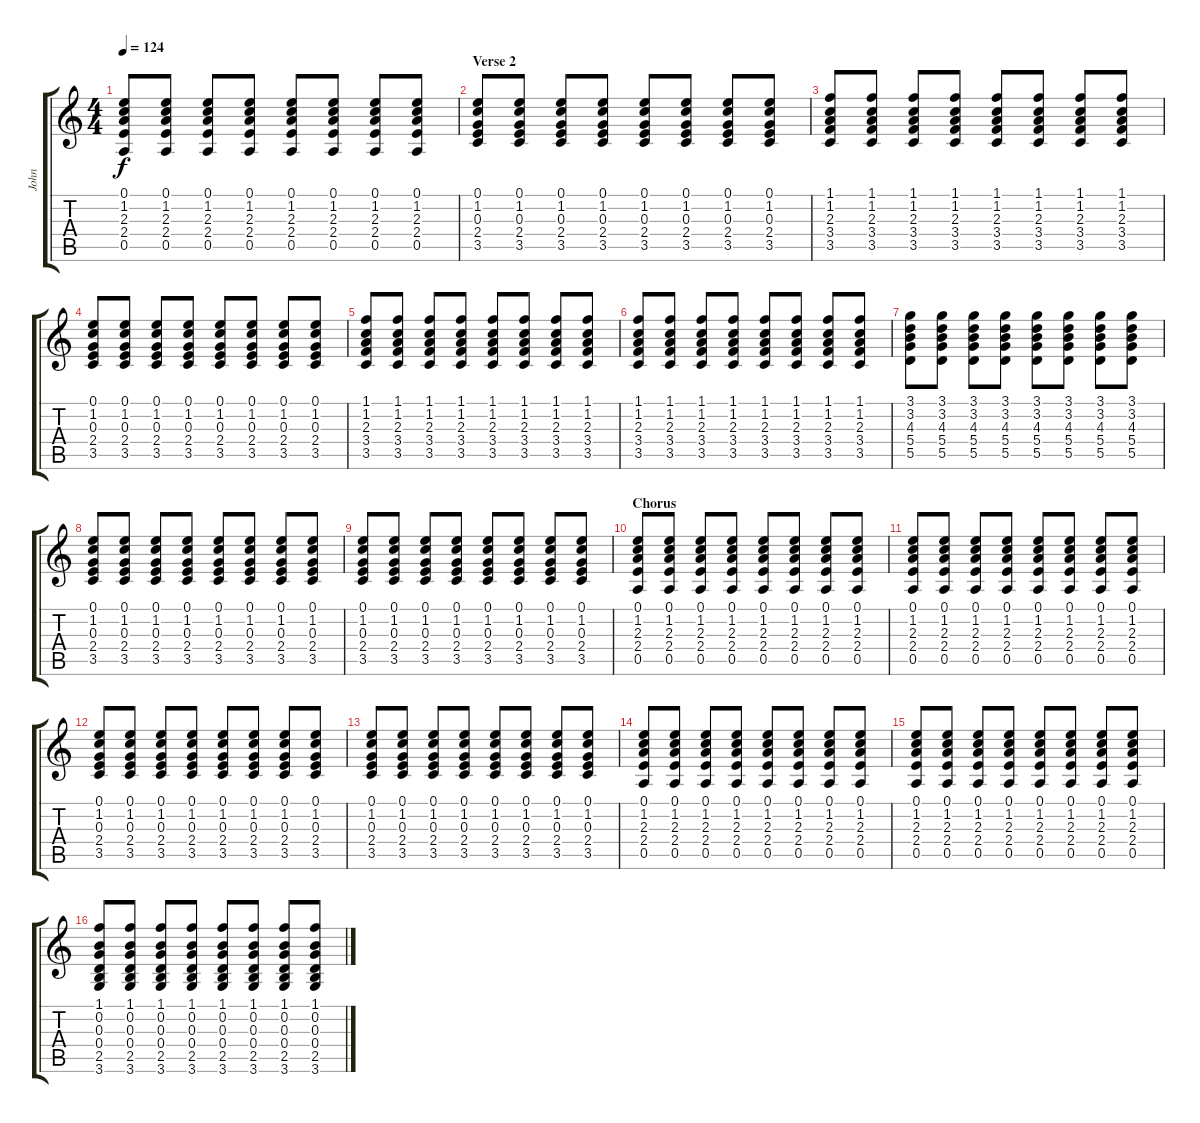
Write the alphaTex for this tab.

\track ("John" "John") {instrument electricguitarmuted}
\staff {score tabs}
\tuning (E4 B3 G3 D3 A2 E2) {hide}
\ts (4 4)
\tempo 124
\clef g2
\ks c
(0.1 1.2 2.3 2.4 0.5).8{dy f} (0.1 1.2 2.3 2.4 0.5).8 (0.1 1.2 2.3 2.4 0.5).8 (0.1 1.2 2.3 2.4 0.5).8 (0.1 1.2 2.3 2.4 0.5).8 (0.1 1.2 2.3 2.4 0.5).8 (0.1 1.2 2.3 2.4 0.5).8 (0.1 1.2 2.3 2.4 0.5).8 |
\section ("" "Verse 2")
(0.1 1.2 0.3 2.4 3.5).8 (0.1 1.2 0.3 2.4 3.5).8 (0.1 1.2 0.3 2.4 3.5).8 (0.1 1.2 0.3 2.4 3.5).8 (0.1 1.2 0.3 2.4 3.5).8 (0.1 1.2 0.3 2.4 3.5).8 (0.1 1.2 0.3 2.4 3.5).8 (0.1 1.2 0.3 2.4 3.5).8 |
(1.1 1.2 2.3 3.4 3.5).8 (1.1 1.2 2.3 3.4 3.5).8 (1.1 1.2 2.3 3.4 3.5).8 (1.1 1.2 2.3 3.4 3.5).8 (1.1 1.2 2.3 3.4 3.5).8 (1.1 1.2 2.3 3.4 3.5).8 (1.1 1.2 2.3 3.4 3.5).8 (1.1 1.2 2.3 3.4 3.5).8 |
(0.1 1.2 0.3 2.4 3.5).8 (0.1 1.2 0.3 2.4 3.5).8 (0.1 1.2 0.3 2.4 3.5).8 (0.1 1.2 0.3 2.4 3.5).8 (0.1 1.2 0.3 2.4 3.5).8 (0.1 1.2 0.3 2.4 3.5).8 (0.1 1.2 0.3 2.4 3.5).8 (0.1 1.2 0.3 2.4 3.5).8 |
(1.1 1.2 2.3 3.4 3.5).8 (1.1 1.2 2.3 3.4 3.5).8 (1.1 1.2 2.3 3.4 3.5).8 (1.1 1.2 2.3 3.4 3.5).8 (1.1 1.2 2.3 3.4 3.5).8 (1.1 1.2 2.3 3.4 3.5).8 (1.1 1.2 2.3 3.4 3.5).8 (1.1 1.2 2.3 3.4 3.5).8 |
(1.1 1.2 2.3 3.4 3.5).8 (1.1 1.2 2.3 3.4 3.5).8 (1.1 1.2 2.3 3.4 3.5).8 (1.1 1.2 2.3 3.4 3.5).8 (1.1 1.2 2.3 3.4 3.5).8 (1.1 1.2 2.3 3.4 3.5).8 (1.1 1.2 2.3 3.4 3.5).8 (1.1 1.2 2.3 3.4 3.5).8 |
(3.1 3.2 4.3 5.4 5.5).8 (3.1 3.2 4.3 5.4 5.5).8 (3.1 3.2 4.3 5.4 5.5).8 (3.1 3.2 4.3 5.4 5.5).8 (3.1 3.2 4.3 5.4 5.5).8 (3.1 3.2 4.3 5.4 5.5).8 (3.1 3.2 4.3 5.4 5.5).8 (3.1 3.2 4.3 5.4 5.5).8 |
(0.1 1.2 0.3 2.4 3.5).8 (0.1 1.2 0.3 2.4 3.5).8 (0.1 1.2 0.3 2.4 3.5).8 (0.1 1.2 0.3 2.4 3.5).8 (0.1 1.2 0.3 2.4 3.5).8 (0.1 1.2 0.3 2.4 3.5).8 (0.1 1.2 0.3 2.4 3.5).8 (0.1 1.2 0.3 2.4 3.5).8 |
(0.1 1.2 0.3 2.4 3.5).8 (0.1 1.2 0.3 2.4 3.5).8 (0.1 1.2 0.3 2.4 3.5).8 (0.1 1.2 0.3 2.4 3.5).8 (0.1 1.2 0.3 2.4 3.5).8 (0.1 1.2 0.3 2.4 3.5).8 (0.1 1.2 0.3 2.4 3.5).8 (0.1 1.2 0.3 2.4 3.5).8 |
\section ("" "Chorus")
(0.1 1.2 2.3 2.4 0.5).8 (0.1 1.2 2.3 2.4 0.5).8 (0.1 1.2 2.3 2.4 0.5).8 (0.1 1.2 2.3 2.4 0.5).8 (0.1 1.2 2.3 2.4 0.5).8 (0.1 1.2 2.3 2.4 0.5).8 (0.1 1.2 2.3 2.4 0.5).8 (0.1 1.2 2.3 2.4 0.5).8 |
(0.1 1.2 2.3 2.4 0.5).8 (0.1 1.2 2.3 2.4 0.5).8 (0.1 1.2 2.3 2.4 0.5).8 (0.1 1.2 2.3 2.4 0.5).8 (0.1 1.2 2.3 2.4 0.5).8 (0.1 1.2 2.3 2.4 0.5).8 (0.1 1.2 2.3 2.4 0.5).8 (0.1 1.2 2.3 2.4 0.5).8 |
(0.1 1.2 0.3 2.4 3.5).8 (0.1 1.2 0.3 2.4 3.5).8 (0.1 1.2 0.3 2.4 3.5).8 (0.1 1.2 0.3 2.4 3.5).8 (0.1 1.2 0.3 2.4 3.5).8 (0.1 1.2 0.3 2.4 3.5).8 (0.1 1.2 0.3 2.4 3.5).8 (0.1 1.2 0.3 2.4 3.5).8 |
(0.1 1.2 0.3 2.4 3.5).8 (0.1 1.2 0.3 2.4 3.5).8 (0.1 1.2 0.3 2.4 3.5).8 (0.1 1.2 0.3 2.4 3.5).8 (0.1 1.2 0.3 2.4 3.5).8 (0.1 1.2 0.3 2.4 3.5).8 (0.1 1.2 0.3 2.4 3.5).8 (0.1 1.2 0.3 2.4 3.5).8 |
(0.1 1.2 2.3 2.4 0.5).8 (0.1 1.2 2.3 2.4 0.5).8 (0.1 1.2 2.3 2.4 0.5).8 (0.1 1.2 2.3 2.4 0.5).8 (0.1 1.2 2.3 2.4 0.5).8 (0.1 1.2 2.3 2.4 0.5).8 (0.1 1.2 2.3 2.4 0.5).8 (0.1 1.2 2.3 2.4 0.5).8 |
(0.1 1.2 2.3 2.4 0.5).8 (0.1 1.2 2.3 2.4 0.5).8 (0.1 1.2 2.3 2.4 0.5).8 (0.1 1.2 2.3 2.4 0.5).8 (0.1 1.2 2.3 2.4 0.5).8 (0.1 1.2 2.3 2.4 0.5).8 (0.1 1.2 2.3 2.4 0.5).8 (0.1 1.2 2.3 2.4 0.5).8 |
(1.1 0.2 0.3 0.4 2.5 3.6).8 (1.1 0.2 0.3 0.4 2.5 3.6).8 (1.1 0.2 0.3 0.4 2.5 3.6).8 (1.1 0.2 0.3 0.4 2.5 3.6).8 (1.1 0.2 0.3 0.4 2.5 3.6).8 (1.1 0.2 0.3 0.4 2.5 3.6).8 (1.1 0.2 0.3 0.4 2.5 3.6).8 (1.1 0.2 0.3 0.4 2.5 3.6).8
